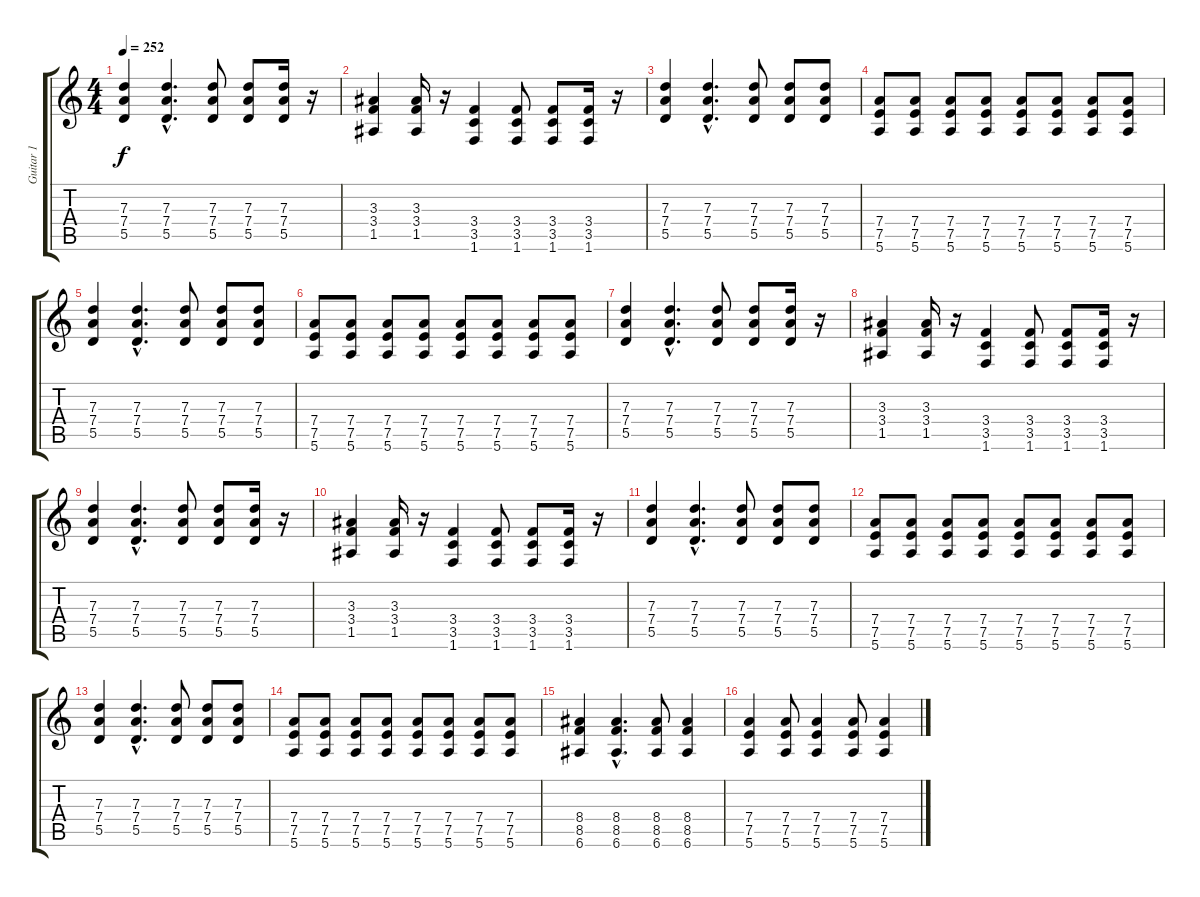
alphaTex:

\track ("Guitar 1" "Guitar 1") {instrument distortionguitar}
\staff {score tabs}
\tuning (E4 B3 G3 D3 A2 E2) {hide}
\ts (4 4)
\tempo 252
\clef g2
\ks c
(7.3 7.4 5.5).4{dy f} (7.3{hac} 7.4{hac} 5.5{hac}).4{d} (7.3 7.4 5.5).8 (7.3 7.4 5.5).8 (7.3 7.4 5.5).16 r.16 |
(3.3 3.4 1.5).4 (3.3 3.4 1.5).16 r.16 (3.4 3.5 1.6).4 (3.4 3.5 1.6).8 (3.4 3.5 1.6).8 (3.4 3.5 1.6).16 r.16 |
(7.3 7.4 5.5).4 (7.3{hac} 7.4{hac} 5.5{hac}).4{d} (7.3 7.4 5.5).8 (7.3 7.4 5.5).8 (7.3 7.4 5.5).8 |
(7.4 7.5 5.6).8 (7.4 7.5 5.6).8 (7.4 7.5 5.6).8 (7.4 7.5 5.6).8 (7.4 7.5 5.6).8 (7.4 7.5 5.6).8 (7.4 7.5 5.6).8 (7.4 7.5 5.6).8 |
(7.3 7.4 5.5).4 (7.3{hac} 7.4{hac} 5.5{hac}).4{d} (7.3 7.4 5.5).8 (7.3 7.4 5.5).8 (7.3 7.4 5.5).8 |
(7.4 7.5 5.6).8 (7.4 7.5 5.6).8 (7.4 7.5 5.6).8 (7.4 7.5 5.6).8 (7.4 7.5 5.6).8 (7.4 7.5 5.6).8 (7.4 7.5 5.6).8 (7.4 7.5 5.6).8 |
(7.3 7.4 5.5).4 (7.3{hac} 7.4{hac} 5.5{hac}).4{d} (7.3 7.4 5.5).8 (7.3 7.4 5.5).8 (7.3 7.4 5.5).16 r.16 |
(3.3 3.4 1.5).4 (3.3 3.4 1.5).16 r.16 (3.4 3.5 1.6).4 (3.4 3.5 1.6).8 (3.4 3.5 1.6).8 (3.4 3.5 1.6).16 r.16 |
(7.3 7.4 5.5).4 (7.3{hac} 7.4{hac} 5.5{hac}).4{d} (7.3 7.4 5.5).8 (7.3 7.4 5.5).8 (7.3 7.4 5.5).16 r.16 |
(3.3 3.4 1.5).4 (3.3 3.4 1.5).16 r.16 (3.4 3.5 1.6).4 (3.4 3.5 1.6).8 (3.4 3.5 1.6).8 (3.4 3.5 1.6).16 r.16 |
(7.3 7.4 5.5).4 (7.3{hac} 7.4{hac} 5.5{hac}).4{d} (7.3 7.4 5.5).8 (7.3 7.4 5.5).8 (7.3 7.4 5.5).8 |
(7.4 7.5 5.6).8 (7.4 7.5 5.6).8 (7.4 7.5 5.6).8 (7.4 7.5 5.6).8 (7.4 7.5 5.6).8 (7.4 7.5 5.6).8 (7.4 7.5 5.6).8 (7.4 7.5 5.6).8 |
(7.3 7.4 5.5).4 (7.3{hac} 7.4{hac} 5.5{hac}).4{d} (7.3 7.4 5.5).8 (7.3 7.4 5.5).8 (7.3 7.4 5.5).8 |
(7.4 7.5 5.6).8 (7.4 7.5 5.6).8 (7.4 7.5 5.6).8 (7.4 7.5 5.6).8 (7.4 7.5 5.6).8 (7.4 7.5 5.6).8 (7.4 7.5 5.6).8 (7.4 7.5 5.6).8 |
(8.4 8.5 6.6).4 (8.4{hac} 8.5{hac} 6.6{hac}).4{d} (8.4 8.5 6.6).8 (8.4 8.5 6.6).4 |
(7.4 7.5 5.6).4 (7.4 7.5 5.6).8 (7.4 7.5 5.6).4 (7.4 7.5 5.6).8 (7.4 7.5 5.6).4
